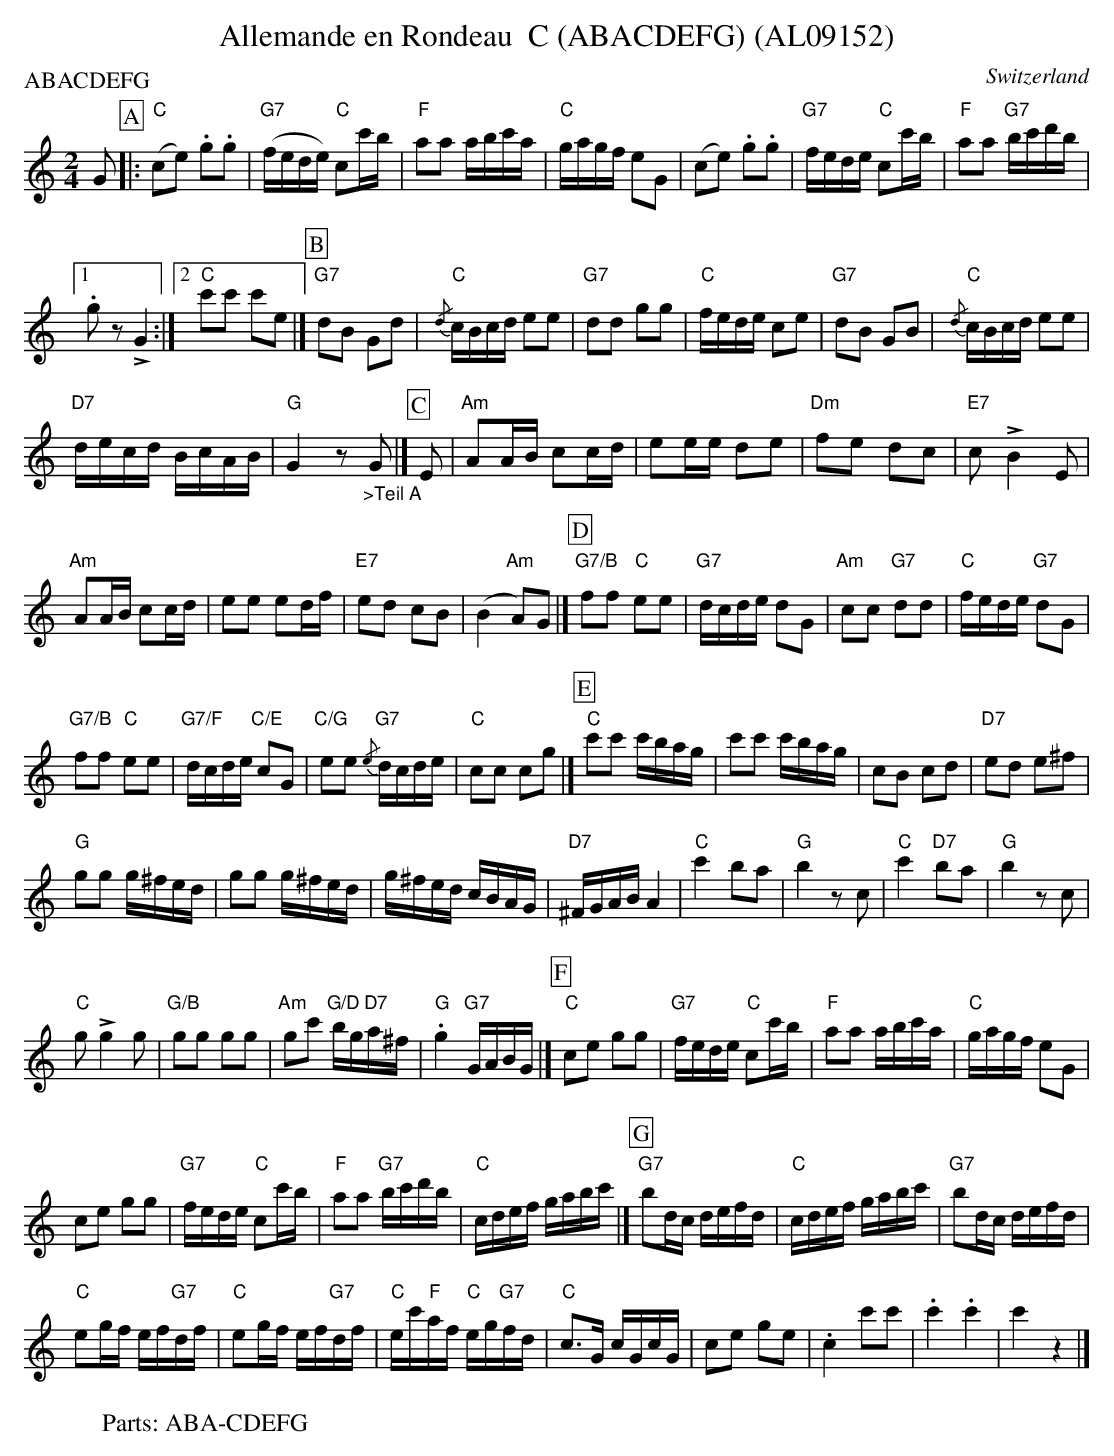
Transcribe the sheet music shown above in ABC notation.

X:1
T:Allemande en Rondeau  C (ABACDEFG) (AL09152)
P:ABACDEFG
M:2/4
L:1/16
O:Switzerland
K:C major
G2 [P:A] |: ("C"c2e2) .g2.g2 | ("G7"fede) "C"c2c'b | "F"a2a2 abc'a | "C"gagf e2G2 | (c2e2) .g2.g2 | "G7"fede "C"c2c'b | "F"a2a2 "G7"bc'd'b |1
.g2z2!>!G4 :|2 "C"c'2c'2 c'2e2 |] [P:B] "G7"d2B2 G2d2 | {/d}"C"cBcd e2e2 | "G7"d2d2 g2g2 | "C"fede c2e2 | "G7"d2B2 G2B2 | {/d}"C"cBcd e2e2 |
"D7"decd BcAB | "G"G4z2"_>Teil A"G2 |] [P:C] E2 | "Am"A2AB c2cd | e2ee d2e2 | "Dm"f2e2 d2c2 | "E7"c2!>!B4E2 |
"Am"A2AB c2cd | e2e2 e2df | "E7"e2d2 c2B2 | (B4 "Am"A2)G2 |] [P:D] "G7/B"f2f2 "C"e2e2 | "G7"dcde d2G2 | "Am"c2c2 "G7"d2d2 | "C"fede "G7"d2G2 |
"G7/B"f2f2 "C"e2e2 | "G7/F"dcde "C/E"c2G2 | "C/G"e2e2 {/e}"G7"dcde | "C"c2c2 c2g2 |] [P:E] "C"c'2c'2 c'bag | c'2c'2 c'bag | c2B2 c2d2 | "D7"e2d2 e2^f2 |
"G"g2g2 g^fed | g2g2 g^fed | g^fed cBAG | "D7"^FGAB A4 | "C"c'4 b2a2 | "G"b4z2c2 | "C"c'4"D7"b2a2 | "G"b4z2c2 |
"C"g2!>!g4g2 | "G/B"g2g2 g2g2 | "Am"g2c'2 "G/D"bg"D7"a^f | "G".g4 "G7"GABG |] [P:F] "C"c2e2 g2g2 | "G7"fede "C"c2c'b | "F"a2a2 abc'a | "C"gagf e2G2 |
c2e2 g2g2 | "G7"fede "C"c2c'b | "F"a2a2 "G7"bc'd'b | "C"cdef gabc' |] [P:G] "G7"b2dc defd | "C"cdef gabc' | "G7"b2dc defd |
"C"e2gf ef"G7"df | "C"e2gf ef"G7"df | "C"ec'"F"af "C"eg"G7"fd | "C"c3G cGcG | c2e2 g2e2 | .c4 c'2c'2 | .c'4.c'4 | c'4z4 |]
W:Parts: ABA-CDEFG
